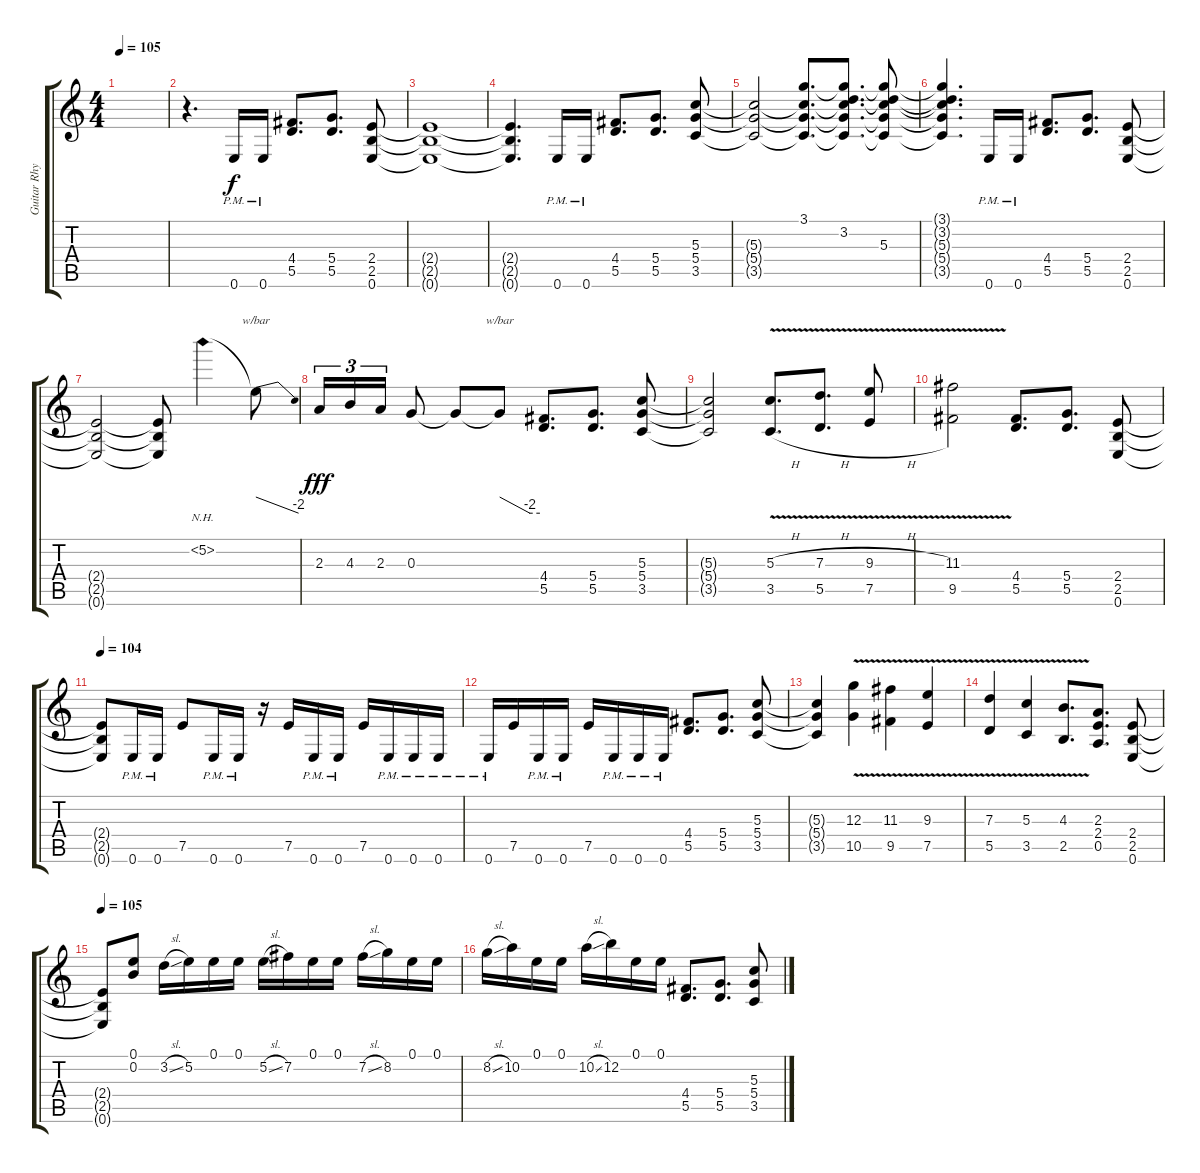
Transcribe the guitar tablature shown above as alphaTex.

\track ("Guitar Rhytm" "Guitar Rhy") {instrument distortionguitar}
\staff {score tabs}
\tuning (E4 B3 G3 D3 A2 E2) {hide}
\ts (4 4)
\tempo 105
\clef g2
\ks c
|
\ks aminor
r.4{d} 0.6{pm}.16{volume 16} 0.6{pm}.16 (4.4 5.5).8{d} (5.4 5.5).8{d} (2.4 2.5 0.6).8 |
(2.4{t} 2.5{t} 0.6{t}).1 |
\ks c
(2.4{t} 2.5{t} 0.6{t}).4{d} 0.6{pm}.16 0.6{pm}.16 (4.4 5.5).8{d} (5.4 5.5).8{d} (5.3 5.4 3.5).8 |
(5.3{t} 5.4{t} 3.5{t}).2 (3.1 5.3{t} 5.4{t} 3.5{t}).8{d} (3.1{t} 3.2 5.3{t} 5.4{t} 3.5{t}).8{d} (3.1{t} 3.2{t} 5.3 5.4{t} 3.5{t}).8 |
\ks aminor
(3.1{t} 3.2{t} 5.3{t} 5.4{t} 3.5{t}).4{d} 0.6{pm}.16 0.6{pm}.16 (4.4 5.5).8{d} (5.4 5.5).8{d} (2.4 2.5 0.6).8 |
(2.4{t} 2.5{t} 0.6{t}).2 (2.4{t} 2.5{t} 0.6{t}).8 5.2{nh}.4{dy f} 5.2{t}.8{tbe (dive default 0 0 60 -8)} |
\ks c
2.3.16{tu (3 2) dy fff} 4.3.16{tu (3 2)} 2.3.16{tu (3 2)} 0.3.8 0.3{t}.8 0.3{t}.8{tbe (custom default 0 0 45 -8 60 -8)} (4.4 5.5).8{d} (5.4 5.5).8{d} (5.3 5.4 3.5).8 |
(5.3{t} 5.4{t} 3.5{t}).2 (5.3{v h} 3.5{v h}).8{d} (7.3{v h} 5.5{v h}).8{d} (9.3{v h} 7.5{v h}).8 |
\ks aminor
(11.3{v} 9.5{v}).2 (4.4 5.5).8{d} (5.4 5.5).8{d} (2.4 2.5 0.6).8 |
\tempo 104
(2.4{t} 2.5{t} 0.6{t}).8 0.6{pm}.16 0.6{pm}.16 7.5.8 0.6{pm}.16 0.6{pm}.16 r.16 7.5.16 0.6{pm}.16 0.6{pm}.16 7.5.16 0.6{pm}.16 0.6{pm}.16 0.6{pm}.16 |
\ks c
0.6{pm}.16 7.5.16 0.6{pm}.16 0.6{pm}.16 7.5.16 0.6{pm}.16 0.6{pm}.16 0.6{pm}.16 (4.4 5.5).8{d} (5.4 5.5).8{d} (5.3 5.4 3.5).8 |
(5.3{t} 5.4{t} 3.5{t}).4 (12.3{v} 10.5{v}).4 (11.3{v} 9.5{v}).4 (9.3{v} 7.5{v}).4 |
\ks aminor
(7.3{v} 5.5{v}).4 (5.3{v} 3.5{v}).4 (4.3{v} 2.5{v}).8{d} (2.3 2.4 0.5).8{d} (2.4 2.5 0.6).8 |
\tempo 105
(2.4{t} 2.5{t} 0.6{t}).8 (0.1 0.2).8 3.2{sl}.16 5.2.16 0.1.16 0.1.16 5.2{sl}.16 7.2.16 0.1.16 0.1.16 7.2{sl}.16 8.2.16 0.1.16 0.1.16 |
\ks c
8.2{sl}.16 10.2.16 0.1.16 0.1.16 10.2{sl}.16 12.2.16 0.1.16 0.1.16 (4.4 5.5).8{d} (5.4 5.5).8{d} (5.3 5.4 3.5).8
